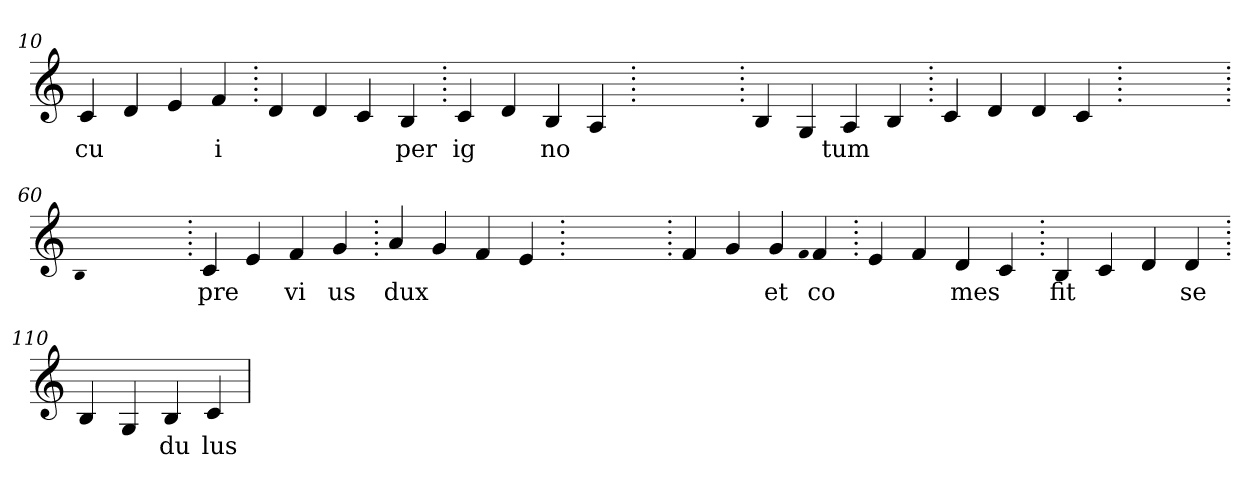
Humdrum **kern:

**kern	**text
*part1	*part1
*staff1	*staff1
*clefG2	*
=10.	=10.
4c	cu
4d	.
4e	.
4f	i
=20.	=20.
4d	.
4d	.
4c	.
4B	per
=30.	=30.
4c	ig
4d	.
4B	no
4A	.
=40.	=40.
1ryy	.
=40.	=40.
4B	.
4G	.
4A	tum
4B	.
=50.	=50.
4c	.
4d	.
4d	.
4c	.
=60.	=60.
1ryy	.
=60.	=60.
qqB	.
1ryy	.
=60.	=60.
4c	pre
4e	.
4f	vi
4g	us
=70.	=70.
4a	dux
4g	.
4f	.
4e	.
=80.	=80.
1ryy	.
=80.	=80.
4f	.
4g	.
4g	et
qqf	.
4f	co
=90.	=90.
4e	.
4f	.
4d	mes
4c	.
=100.	=100.
4B	fit
4c	.
4d	.
4d	se
=110.	=110.
4B	.
4G	.
4B	du
4c	lus
=	=
*-	*-
